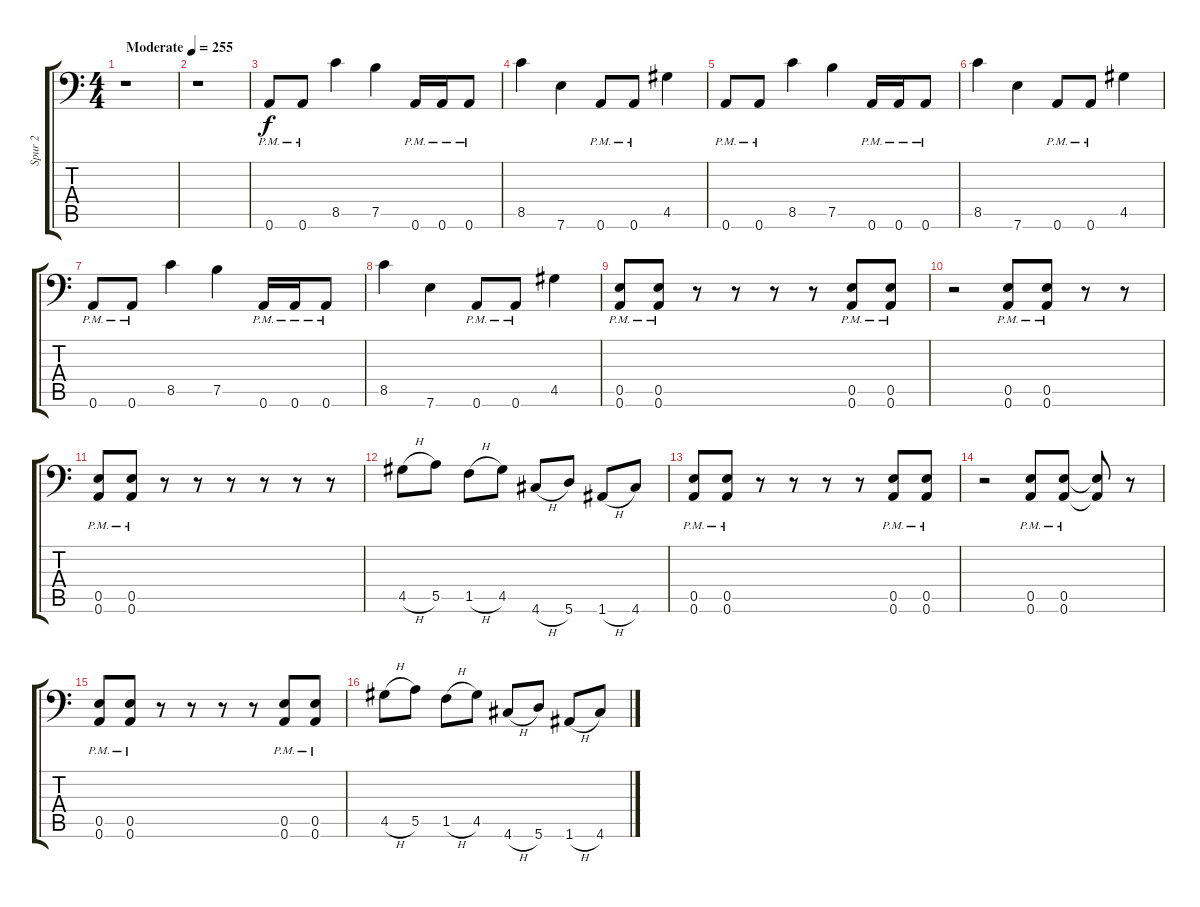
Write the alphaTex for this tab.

\track ("Spur 2" "Spur 2") {instrument distortionguitar}
\staff {score tabs}
\tuning (B3 Gb3 D3 A2 E2 A1) {hide}
\ts (4 4)
\tempo (255 "Moderate")
\clef f4
\ks c
r.1{dy f instrument distortionguitar} |
r.1 |
0.6{pm}.8 0.6{pm}.8 8.5.4 7.5.4 0.6{pm}.16 0.6{pm}.16 0.6{pm}.8 |
8.5.4 7.6.4 0.6{pm}.8 0.6{pm}.8 4.5.4 |
0.6{pm}.8 0.6{pm}.8 8.5.4 7.5.4 0.6{pm}.16 0.6{pm}.16 0.6{pm}.8 |
8.5.4 7.6.4 0.6{pm}.8 0.6{pm}.8 4.5.4 |
0.6{pm}.8 0.6{pm}.8 8.5.4 7.5.4 0.6{pm}.16 0.6{pm}.16 0.6{pm}.8 |
8.5.4 7.6.4 0.6{pm}.8 0.6{pm}.8 4.5.4 |
(0.5{pm} 0.6{pm}).8 (0.5{pm} 0.6{pm}).8 r.8 r.8 r.8 r.8 (0.5{pm} 0.6{pm}).8 (0.5{pm} 0.6{pm}).8 |
r.2 (0.5{pm} 0.6{pm}).8 (0.5{pm} 0.6{pm}).8 r.8 r.8 |
(0.5{pm} 0.6{pm}).8 (0.5{pm} 0.6{pm}).8 r.8 r.8 r.8 r.8 r.8 r.8 |
4.5{h}.8 5.5.8 1.5{h}.8 4.5.8 4.6{h}.8 5.6.8 1.6{h}.8 4.6.8 |
(0.5{pm} 0.6{pm}).8 (0.5{pm} 0.6{pm}).8 r.8 r.8 r.8 r.8 (0.5{pm} 0.6{pm}).8 (0.5{pm} 0.6{pm}).8 |
r.2 (0.5{pm} 0.6{pm}).8 (0.5{pm} 0.6{pm}).8 (0.5{t} 0.6{t}).8 r.8 |
(0.5{pm} 0.6{pm}).8 (0.5{pm} 0.6{pm}).8 r.8 r.8 r.8 r.8 (0.5{pm} 0.6{pm}).8 (0.5{pm} 0.6{pm}).8 |
4.5{h}.8 5.5.8 1.5{h}.8 4.5.8 4.6{h}.8 5.6.8 1.6{h}.8 4.6.8
